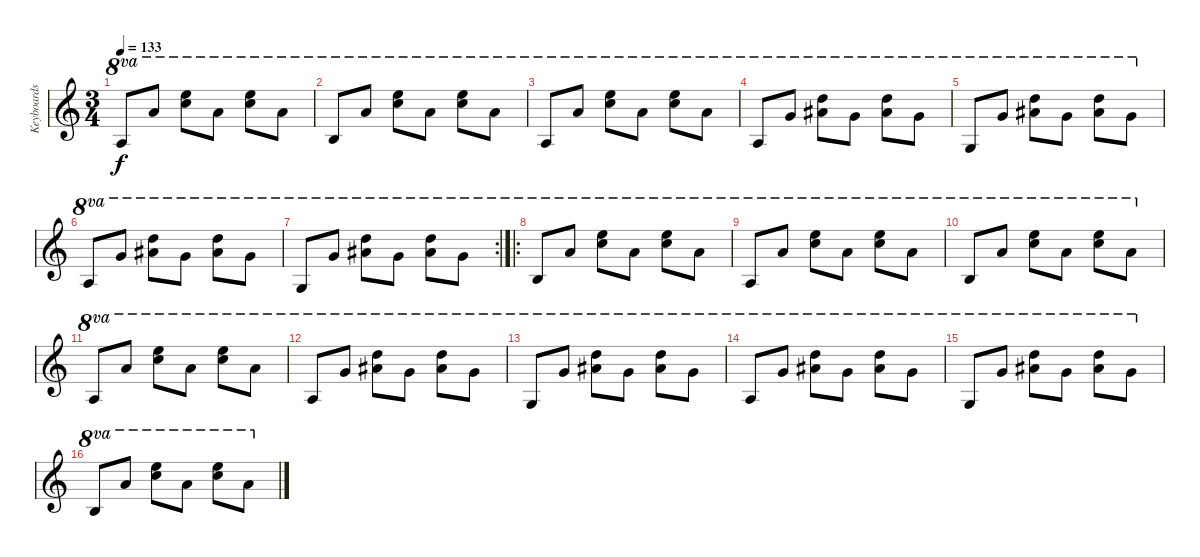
\track ("Keyboards" "Keyboards") {instrument acousticgrandpiano}
\staff {score}
\tuning (E4 B3 G3 D3 A2 E2) {hide}
\ts (3 4)
\tempo 133
\clef g2
\ks c
14.3.8{ot 8va dy f} 17.1.8{ot 8va} (20.1 29.2).8{ot 8va} 17.1.8{ot 8va} (20.1 29.2).8{ot 8va} 17.1.8{ot 8va} |
16.3.8{ot 8va} 17.1.8{ot 8va} (20.1 29.2).8{ot 8va} 17.1.8{ot 8va} (20.1 29.2).8{ot 8va} 17.1.8{ot 8va} |
14.3.8{ot 8va} 17.1.8{ot 8va} (20.1 29.2).8{ot 8va} 17.1.8{ot 8va} (20.1 29.2).8{ot 8va} 17.1.8{ot 8va} |
14.3.8{ot 8va} 15.1.8{ot 8va} (18.1 27.2).8{ot 8va} 15.1.8{ot 8va} (18.1 27.2).8{ot 8va} 15.1.8{ot 8va} |
12.3.8{ot 8va} 15.1.8{ot 8va} (18.1 27.2).8{ot 8va} 15.1.8{ot 8va} (18.1 27.2).8{ot 8va} 15.1.8{ot 8va} |
14.3.8{ot 8va} 15.1.8{ot 8va} (18.1 27.2).8{ot 8va} 15.1.8{ot 8va} (18.1 27.2).8{ot 8va} 15.1.8{ot 8va} |
\rc 2
12.3.8{ot 8va} 15.1.8{ot 8va} (18.1 27.2).8{ot 8va} 15.1.8{ot 8va} (18.1 27.2).8{ot 8va} 15.1.8{ot 8va} |
\ro
16.3.8{ot 8va} 17.1.8{ot 8va} (20.1 29.2).8{ot 8va} 17.1.8{ot 8va} (20.1 29.2).8{ot 8va} 17.1.8{ot 8va} |
14.3.8{ot 8va} 17.1.8{ot 8va} (20.1 29.2).8{ot 8va} 17.1.8{ot 8va} (20.1 29.2).8{ot 8va} 17.1.8{ot 8va} |
16.3.8{ot 8va} 17.1.8{ot 8va} (20.1 29.2).8{ot 8va} 17.1.8{ot 8va} (20.1 29.2).8{ot 8va} 17.1.8{ot 8va} |
14.3.8{ot 8va} 17.1.8{ot 8va} (20.1 29.2).8{ot 8va} 17.1.8{ot 8va} (20.1 29.2).8{ot 8va} 17.1.8{ot 8va} |
14.3.8{ot 8va} 15.1.8{ot 8va} (18.1 27.2).8{ot 8va} 15.1.8{ot 8va} (18.1 27.2).8{ot 8va} 15.1.8{ot 8va} |
12.3.8{ot 8va} 15.1.8{ot 8va} (18.1 27.2).8{ot 8va} 15.1.8{ot 8va} (18.1 27.2).8{ot 8va} 15.1.8{ot 8va} |
14.3.8{ot 8va} 15.1.8{ot 8va} (18.1 27.2).8{ot 8va} 15.1.8{ot 8va} (18.1 27.2).8{ot 8va} 15.1.8{ot 8va} |
12.3.8{ot 8va} 15.1.8{ot 8va} (18.1 27.2).8{ot 8va} 15.1.8{ot 8va} (18.1 27.2).8{ot 8va} 15.1.8{ot 8va} |
16.3.8{ot 8va} 17.1.8{ot 8va} (20.1 29.2).8{ot 8va} 17.1.8{ot 8va} (20.1 29.2).8{ot 8va} 17.1.8{ot 8va}
